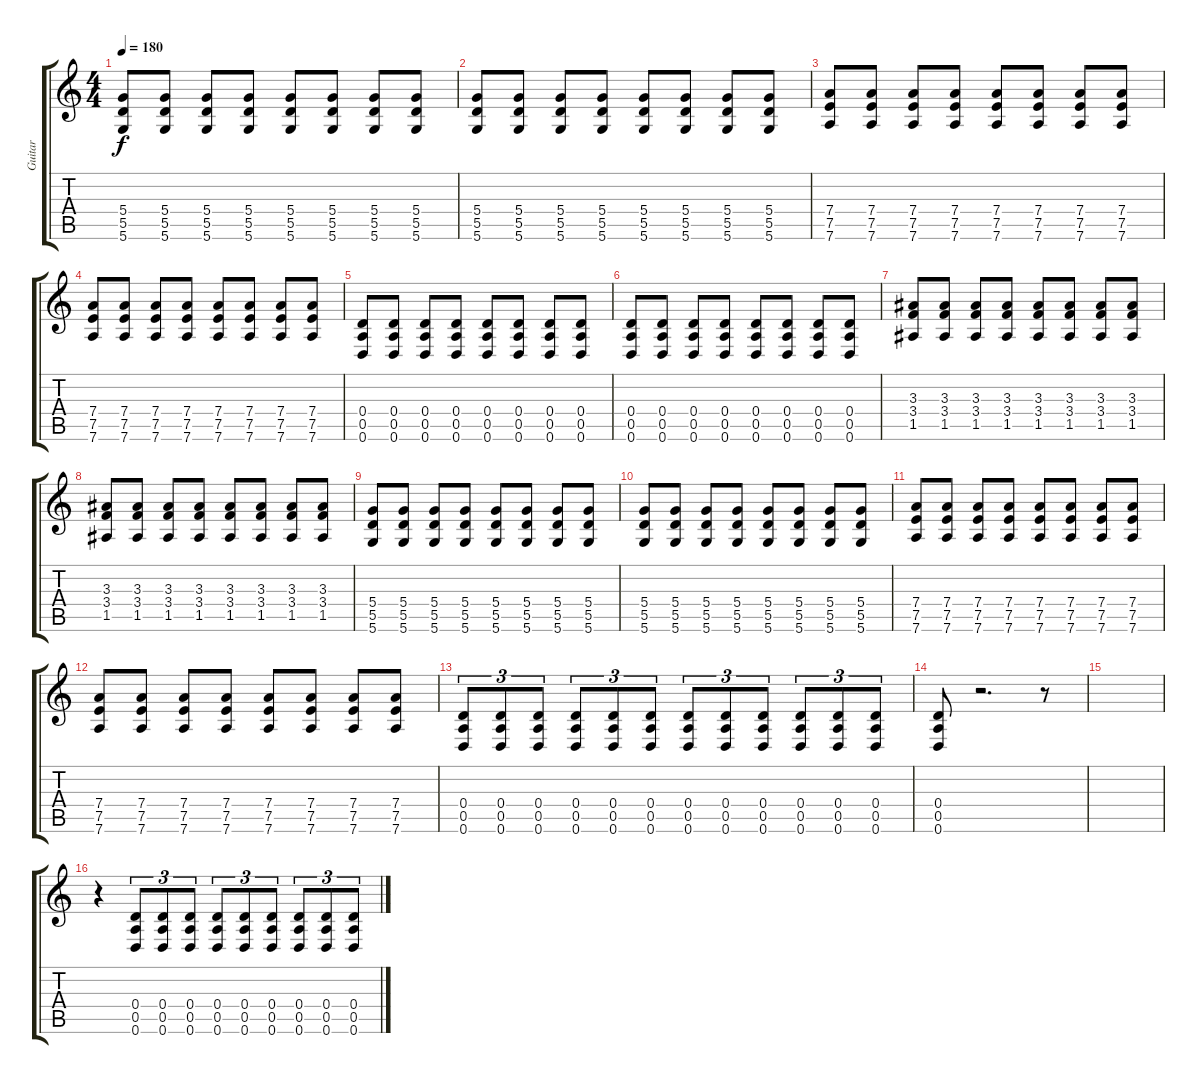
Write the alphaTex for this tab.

\track ("Guitar" "Guitar") {instrument distortionguitar}
\staff {score tabs}
\tuning (E4 B3 G3 D3 A2 D2) {hide}
\ts (4 4)
\tempo 180
\clef g2
\ks c
(5.4 5.5 5.6).8{dy f} (5.4 5.5 5.6).8 (5.4 5.5 5.6).8 (5.4 5.5 5.6).8 (5.4 5.5 5.6).8 (5.4 5.5 5.6).8 (5.4 5.5 5.6).8 (5.4 5.5 5.6).8 |
(5.4 5.5 5.6).8 (5.4 5.5 5.6).8 (5.4 5.5 5.6).8 (5.4 5.5 5.6).8 (5.4 5.5 5.6).8 (5.4 5.5 5.6).8 (5.4 5.5 5.6).8 (5.4 5.5 5.6).8 |
(7.4 7.5 7.6).8 (7.4 7.5 7.6).8 (7.4 7.5 7.6).8 (7.4 7.5 7.6).8 (7.4 7.5 7.6).8 (7.4 7.5 7.6).8 (7.4 7.5 7.6).8 (7.4 7.5 7.6).8 |
(7.4 7.5 7.6).8 (7.4 7.5 7.6).8 (7.4 7.5 7.6).8 (7.4 7.5 7.6).8 (7.4 7.5 7.6).8 (7.4 7.5 7.6).8 (7.4 7.5 7.6).8 (7.4 7.5 7.6).8 |
(0.4 0.5 0.6).8 (0.4 0.5 0.6).8 (0.4 0.5 0.6).8 (0.4 0.5 0.6).8 (0.4 0.5 0.6).8 (0.4 0.5 0.6).8 (0.4 0.5 0.6).8 (0.4 0.5 0.6).8 |
(0.4 0.5 0.6).8 (0.4 0.5 0.6).8 (0.4 0.5 0.6).8 (0.4 0.5 0.6).8 (0.4 0.5 0.6).8 (0.4 0.5 0.6).8 (0.4 0.5 0.6).8 (0.4 0.5 0.6).8 |
(3.3 3.4 1.5).8 (3.3 3.4 1.5).8 (3.3 3.4 1.5).8 (3.3 3.4 1.5).8 (3.3 3.4 1.5).8 (3.3 3.4 1.5).8 (3.3 3.4 1.5).8 (3.3 3.4 1.5).8 |
(3.3 3.4 1.5).8 (3.3 3.4 1.5).8 (3.3 3.4 1.5).8 (3.3 3.4 1.5).8 (3.3 3.4 1.5).8 (3.3 3.4 1.5).8 (3.3 3.4 1.5).8 (3.3 3.4 1.5).8 |
(5.4 5.5 5.6).8 (5.4 5.5 5.6).8 (5.4 5.5 5.6).8 (5.4 5.5 5.6).8 (5.4 5.5 5.6).8 (5.4 5.5 5.6).8 (5.4 5.5 5.6).8 (5.4 5.5 5.6).8 |
(5.4 5.5 5.6).8 (5.4 5.5 5.6).8 (5.4 5.5 5.6).8 (5.4 5.5 5.6).8 (5.4 5.5 5.6).8 (5.4 5.5 5.6).8 (5.4 5.5 5.6).8 (5.4 5.5 5.6).8 |
(7.4 7.5 7.6).8 (7.4 7.5 7.6).8 (7.4 7.5 7.6).8 (7.4 7.5 7.6).8 (7.4 7.5 7.6).8 (7.4 7.5 7.6).8 (7.4 7.5 7.6).8 (7.4 7.5 7.6).8 |
(7.4 7.5 7.6).8 (7.4 7.5 7.6).8 (7.4 7.5 7.6).8 (7.4 7.5 7.6).8 (7.4 7.5 7.6).8 (7.4 7.5 7.6).8 (7.4 7.5 7.6).8 (7.4 7.5 7.6).8 |
(0.4 0.5 0.6).8{tu (3 2)} (0.4 0.5 0.6).8{tu (3 2)} (0.4 0.5 0.6).8{tu (3 2)} (0.4 0.5 0.6).8{tu (3 2)} (0.4 0.5 0.6).8{tu (3 2)} (0.4 0.5 0.6).8{tu (3 2)} (0.4 0.5 0.6).8{tu (3 2)} (0.4 0.5 0.6).8{tu (3 2)} (0.4 0.5 0.6).8{tu (3 2)} (0.4 0.5 0.6).8{tu (3 2)} (0.4 0.5 0.6).8{tu (3 2)} (0.4 0.5 0.6).8{tu (3 2)} |
(0.4 0.5 0.6).8 r.2{d} r.8 |
|
r.4 (0.4 0.5 0.6).8{tu (3 2)} (0.4 0.5 0.6).8{tu (3 2)} (0.4 0.5 0.6).8{tu (3 2)} (0.4 0.5 0.6).8{tu (3 2)} (0.4 0.5 0.6).8{tu (3 2)} (0.4 0.5 0.6).8{tu (3 2)} (0.4 0.5 0.6).8{tu (3 2)} (0.4 0.5 0.6).8{tu (3 2)} (0.4 0.5 0.6).8{tu (3 2)}
